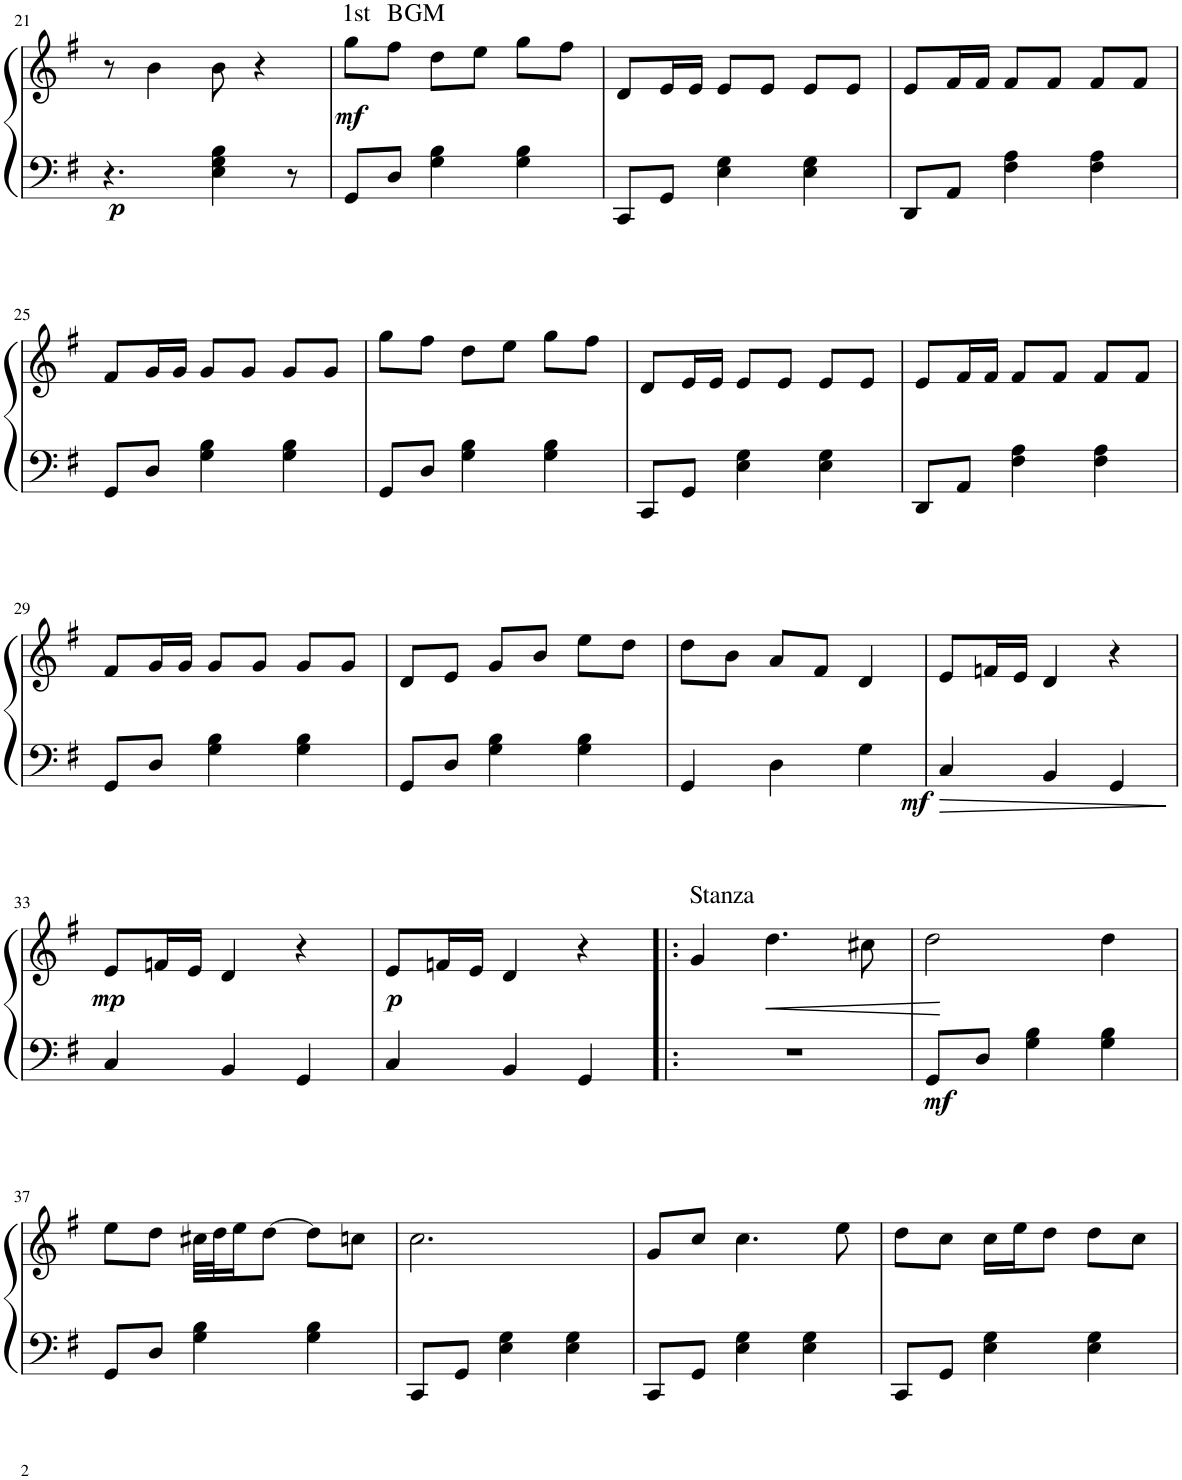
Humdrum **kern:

**kern	**kern	**dynam	**harte
*part1	*part1	*part1	*part1
*staff2	*staff1	*staff1/2	*
*I"Piano	*	*	*
*I'Pno.	*	*	*
!!LO:PB:g=z
*clefF4	*clefG2	*	*
*k[f#]	*k[f#]	*	*
*M3/4	*M3/4	*	*
=21	=21	=21	=21
!	!	!LO:DY:b=2	!
4.r	8r	p	.
.	4b\	.	.
4E\ 4G\ 4B\	8b\	.	.
.	4r	.	.
8r	.	.	.
=22	=22	=22	=22
!	!	!LO:DY:b	!LO:H:kt=1st
8GG/L	8gg\L	mf	N
!	!	!	!LO:H:kt=GM
8D/J	8ff#\J	.	.
4G\ 4B\	8dd\L	.	.
.	8ee\J	.	.
4G\ 4B\	8gg\L	.	.
.	8ff#\J	.	.
=23	=23	=23	=23
8CC/L	8d/L	.	.
8GG/J	16e/L	.	.
.	16e/JJ	.	.
4E\ 4G\	8e/L	.	.
.	8e/J	.	.
4E\ 4G\	8e/L	.	.
.	8e/J	.	.
=24	=24	=24	=24
8DD/L	8e/L	.	.
8AA/J	16f#/L	.	.
.	16f#/JJ	.	.
4F#\ 4A\	8f#/L	.	.
.	8f#/J	.	.
4F#\ 4A\	8f#/L	.	.
.	8f#/J	.	.
!!LO:LB:g=z
=25	=25	=25	=25
8GG/L	8f#/L	.	.
8D/J	16g/L	.	.
.	16g/JJ	.	.
4G\ 4B\	8g/L	.	.
.	8g/J	.	.
4G\ 4B\	8g/L	.	.
.	8g/J	.	.
=26	=26	=26	=26
8GG/L	8gg\L	.	.
8D/J	8ff#\J	.	.
4G\ 4B\	8dd\L	.	.
.	8ee\J	.	.
4G\ 4B\	8gg\L	.	.
.	8ff#\J	.	.
=27	=27	=27	=27
8CC/L	8d/L	.	.
8GG/J	16e/L	.	.
.	16e/JJ	.	.
4E\ 4G\	8e/L	.	.
.	8e/J	.	.
4E\ 4G\	8e/L	.	.
.	8e/J	.	.
=28	=28	=28	=28
8DD/L	8e/L	.	.
8AA/J	16f#/L	.	.
.	16f#/JJ	.	.
4F#\ 4A\	8f#/L	.	.
.	8f#/J	.	.
4F#\ 4A\	8f#/L	.	.
.	8f#/J	.	.
!!LO:LB:g=z
=29	=29	=29	=29
8GG/L	8f#/L	.	.
8D/J	16g/L	.	.
.	16g/JJ	.	.
4G\ 4B\	8g/L	.	.
.	8g/J	.	.
4G\ 4B\	8g/L	.	.
.	8g/J	.	.
=30	=30	=30	=30
8GG/L	8d/L	.	.
8D/J	8e/J	.	.
4G\ 4B\	8g/L	.	.
.	8b/J	.	.
4G\ 4B\	8ee\L	.	.
.	8dd\J	.	.
=31	=31	=31	=31
4GG/	8dd\L	.	.
.	8b\J	.	.
4D\	8a/L	.	.
.	8f#/J	.	.
!	!	!LO:DY:b=2	!
4G\	4d/	mf	.
=32	=32	=32	=32
4C/	8e/L	.	.
.	16fn/L	.	.
.	16e/JJ	.	.
4BB/	4d/	.	.
4GG/	4r	.	.
!!LO:LB:g=z
=33	=33	=33	=33
!	!	!LO:DY:b	!
4C/	8e/L	mp	.
.	16fn/L	.	.
.	16e/JJ	.	.
4BB/	4d/	.	.
4GG/	4r	.	.
=34	=34	=34	=34
!	!	!LO:DY:b	!
4C/	8e/L	p	.
.	16fn/L	.	.
.	16e/JJ	.	.
4BB/	4d/	.	.
4GG/	4r	.	.
=35!|:	=35!|:	=35!|:	=35!|:
!	!	!	!LO:H:kt=Stanza
2.r	4g/	.	N
!	!	!LO:HP:b	!
.	4.dd\	<	.
.	8cc#X\	.	.
.	.	[	.
=36	=36	=36	=36
!	!	!LO:DY:b=2	!
8GG/L	2dd\	mf	.
8D/J	.	.	.
4G\ 4B\	.	.	.
4G\ 4B\	4dd\	.	.
!!LO:LB:g=z
=37	=37	=37	=37
8GG/L	8ee\L	.	.
8D/J	8dd\J	.	.
4G\ 4B\	32cc#X\LLL	.	.
.	32dd\J	.	.
.	16ee\J	.	.
.	[8dd\J	.	.
4G\ 4B\	8dd\L]	.	.
.	8ccn\J	.	.
=38	=38	=38	=38
8CC/L	2.cc\	.	.
8GG/J	.	.	.
4E\ 4G\	.	.	.
4E\ 4G\	.	.	.
=39	=39	=39	=39
8CC/L	8g/L	.	.
8GG/J	8cc/J	.	.
4E\ 4G\	4.cc\	.	.
4E\ 4G\	.	.	.
.	8ee\	.	.
=40	=40	=40	=40
8CC/L	8dd\L	.	.
8GG/J	8cc\J	.	.
4E\ 4G\	16cc\LL	.	.
.	16ee\J	.	.
.	8dd\J	.	.
4E\ 4G\	8dd\L	.	.
.	8cc\J	.	.
=	=	=	=
*-	*-	*-	*-
